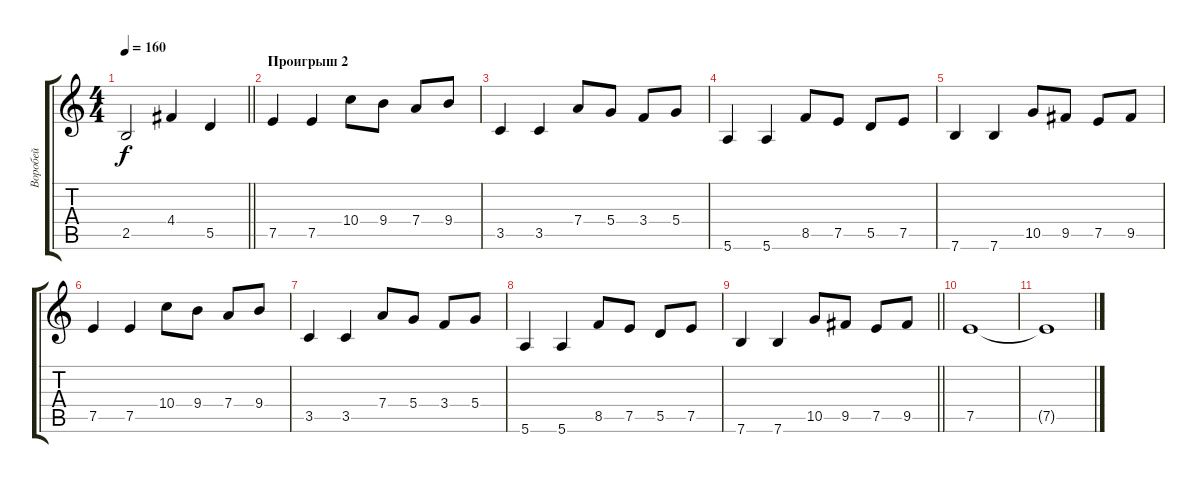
\track ("Воробей" "Воробей") {instrument distortionguitar}
\staff {score tabs}
\tuning (E4 B3 G3 D3 A2 E2) {hide}
\ts (4 4)
\tempo 160
\clef g2
\barLineRight lightlight
\ks c
2.5.2{dy f} 4.4.4 5.5.4 |
\section ("" "Проигрыш 2")
7.5.4 7.5.4 10.4.8 9.4.8 7.4.8 9.4.8 |
3.5.4 3.5.4 7.4.8 5.4.8 3.4.8 5.4.8 |
5.6.4 5.6.4 8.5.8 7.5.8 5.5.8 7.5.8 |
7.6.4 7.6.4 10.5.8 9.5.8 7.5.8 9.5.8 |
7.5.4 7.5.4 10.4.8 9.4.8 7.4.8 9.4.8 |
3.5.4 3.5.4 7.4.8 5.4.8 3.4.8 5.4.8 |
5.6.4 5.6.4 8.5.8 7.5.8 5.5.8 7.5.8 |
\barLineRight lightlight
7.6.4 7.6.4 10.5.8 9.5.8 7.5.8 9.5.8 |
7.5.1 |
7.5{t}.1
